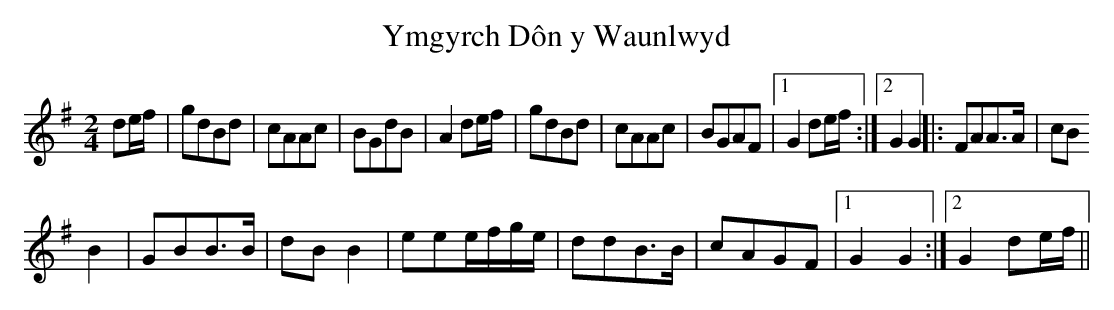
X:1
T:Ymgyrch Dôn y Waunlwyd
M:2/4
L:1/8
K:G
de/f/|gdBd|cAAc|BGdB|A2de/f/|gdBd|cAAc|BGAF|1 G2de/f/:|2 G2G2||:FAA>A|cB
B2|GBB>B|dBB2|eee/f/g/e/|ddB>B|cAGF|1 G2G2:|2 G2de/f/||
